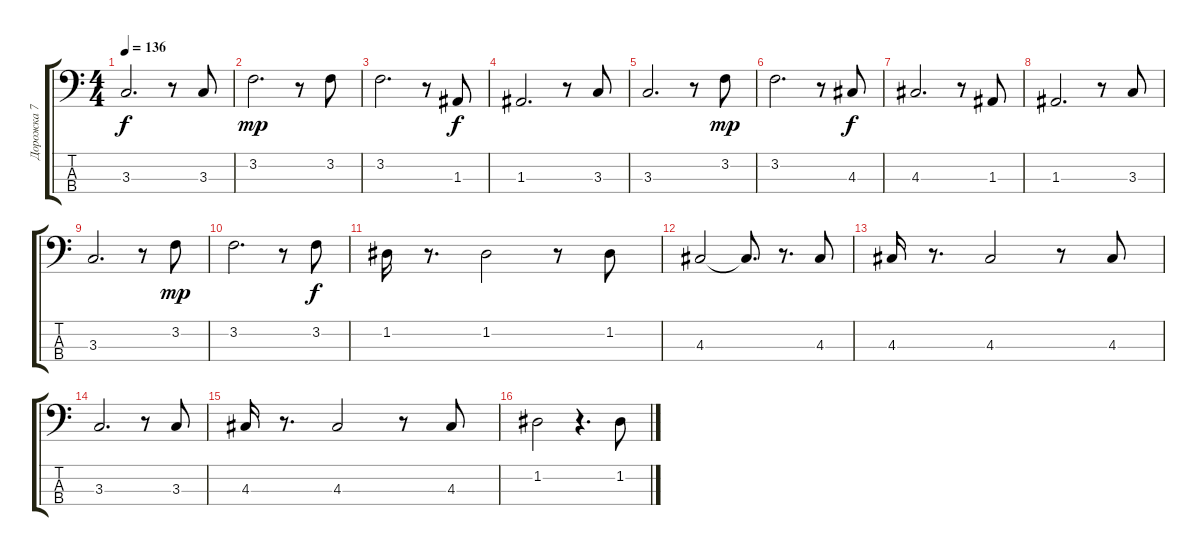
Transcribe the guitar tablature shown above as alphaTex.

\track ("Дорожка 7" "Дорожка 7") {instrument electricbassfinger}
\staff {score tabs}
\tuning (G2 D2 A1 E1) {hide}
\ts (4 4)
\tempo 136
\clef f4
\ks c
3.3.2{d dy f} r.8 3.3.8 |
3.2.2{d dy mp} r.8 3.2.8 |
3.2.2{d} r.8 1.3.8{dy f} |
1.3.2{d} r.8 3.3.8 |
3.3.2{d} r.8 3.2.8{dy mp} |
3.2.2{d} r.8 4.3.8{dy f} |
4.3.2{d} r.8 1.3.8 |
1.3.2{d} r.8 3.3.8 |
3.3.2{d} r.8 3.2.8{dy mp} |
3.2.2{d} r.8 3.2.8{dy f} |
1.2.16 r.8{d} 1.2.2 r.8 1.2.8 |
4.3.2 4.3{t}.8{d} r.8{d} 4.3.8 |
4.3.16 r.8{d} 4.3.2 r.8 4.3.8 |
3.3.2{d} r.8 3.3.8 |
4.3.16 r.8{d} 4.3.2 r.8 4.3.8 |
1.2.2 r.4{d} 1.2.8
